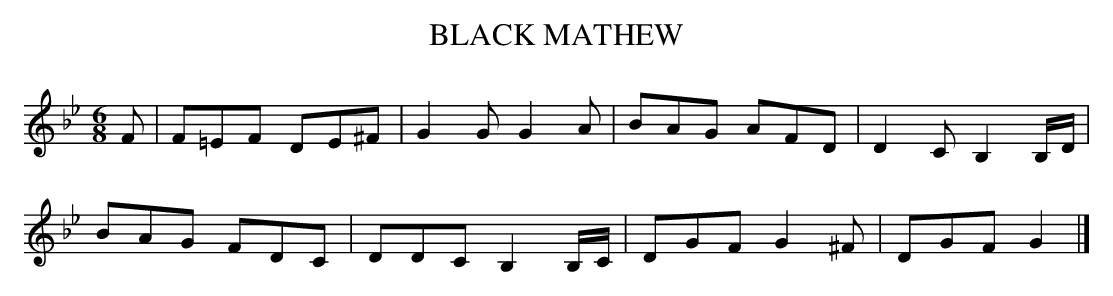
X:1
T:BLACK MATHEW
Y:"with spirit"
M:6/8
L:1/8
K:Gm
F|F=EF DE^F|G2G G2A|BAG AFD|D2C B,2B,/D/|
BAG FDC|DDC B,2B,/C/|DGF G2^F|DGF G2|]
